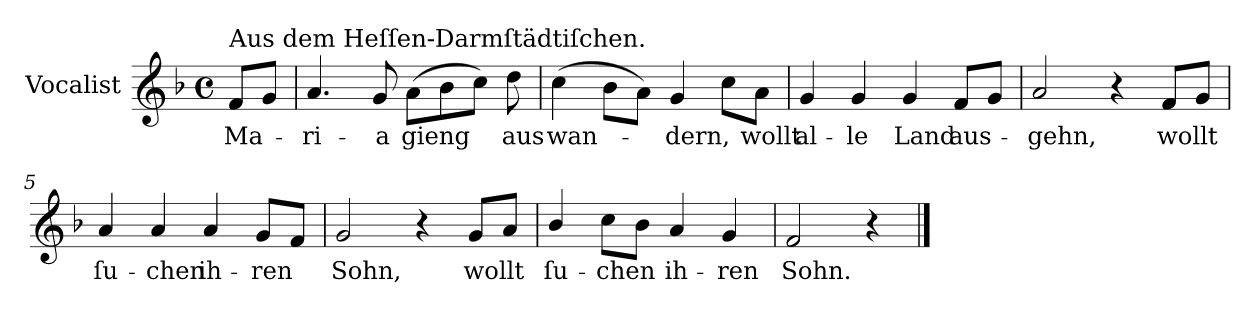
**kern	**text
*part1	*part1
*staff1	*staff1
*I"Vocalist	*
*k[b-]	*
*F:	*
*M4/4	*
*met(c)	*
=	=
!LO:TX:a:t=Aus dem Heſſen-Darmſtädtiſchen.	!
8fL	Ma-
8gJ	.
=1	=1
4.a	-ri-
8g	-a
(8aL	gieng
8b-	.
8ccJ)	.
8dd	aus
=2	=2
(4cc	wan-
8b-\L	.
8aJ)	.
4g	-dern,
8ccL	.
8aJ	wollt
=3	=3
4g	al-
4g	-le
4g	Land
8fL	aus-
8gJ	.
=4	=4
2a	-gehn,
4r	.
8fL	wollt
8gJ	.
=5	=5
4a	ſu-
4a	-chen
4a	ih-
8gL	-ren
8fJ	.
=6	=6
2g	Sohn,
4r	.
8gL	wollt
8aJ	.
=7	=7
4b-/	ſu-
8ccL	-chen
8b-J	.
4a	ih-
4g	-ren
=8	=8
2f	Sohn.
4r	.
==	==
*-	*-
